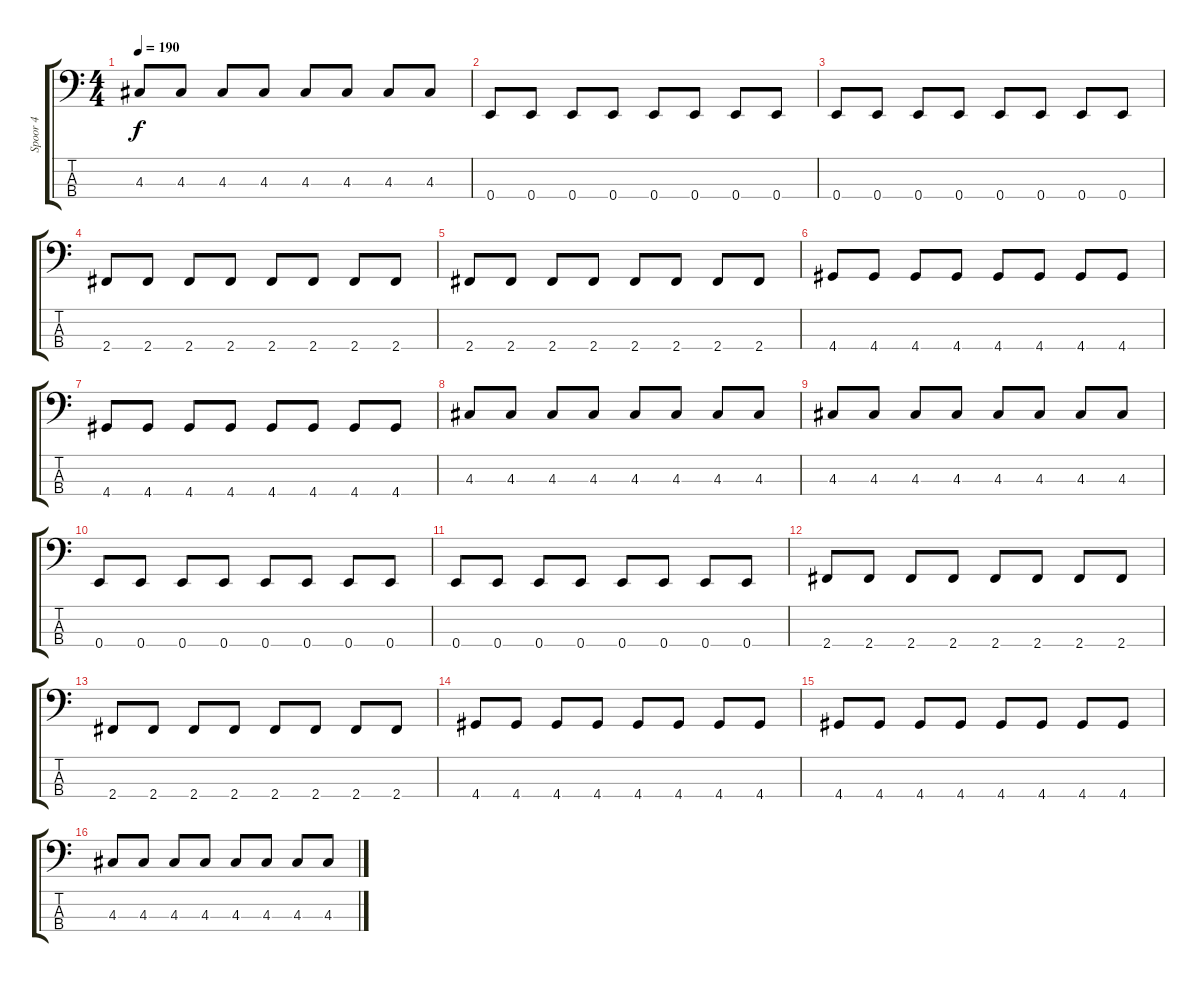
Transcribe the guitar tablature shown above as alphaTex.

\track ("Spoor 4" "Spoor 4") {instrument electricbassfinger}
\staff {score tabs}
\tuning (G2 D2 A1 E1) {hide}
\ts (4 4)
\tempo 190
\clef f4
\ks c
4.3.8{dy f} 4.3.8 4.3.8 4.3.8 4.3.8 4.3.8 4.3.8 4.3.8 |
0.4.8 0.4.8 0.4.8 0.4.8 0.4.8 0.4.8 0.4.8 0.4.8 |
0.4.8 0.4.8 0.4.8 0.4.8 0.4.8 0.4.8 0.4.8 0.4.8 |
2.4.8 2.4.8 2.4.8 2.4.8 2.4.8 2.4.8 2.4.8 2.4.8 |
2.4.8 2.4.8 2.4.8 2.4.8 2.4.8 2.4.8 2.4.8 2.4.8 |
4.4.8 4.4.8 4.4.8 4.4.8 4.4.8 4.4.8 4.4.8 4.4.8 |
4.4.8 4.4.8 4.4.8 4.4.8 4.4.8 4.4.8 4.4.8 4.4.8 |
4.3.8 4.3.8 4.3.8 4.3.8 4.3.8 4.3.8 4.3.8 4.3.8 |
4.3.8 4.3.8 4.3.8 4.3.8 4.3.8 4.3.8 4.3.8 4.3.8 |
0.4.8 0.4.8 0.4.8 0.4.8 0.4.8 0.4.8 0.4.8 0.4.8 |
0.4.8 0.4.8 0.4.8 0.4.8 0.4.8 0.4.8 0.4.8 0.4.8 |
2.4.8 2.4.8 2.4.8 2.4.8 2.4.8 2.4.8 2.4.8 2.4.8 |
2.4.8 2.4.8 2.4.8 2.4.8 2.4.8 2.4.8 2.4.8 2.4.8 |
4.4.8 4.4.8 4.4.8 4.4.8 4.4.8 4.4.8 4.4.8 4.4.8 |
4.4.8 4.4.8 4.4.8 4.4.8 4.4.8 4.4.8 4.4.8 4.4.8 |
4.3.8 4.3.8 4.3.8 4.3.8 4.3.8 4.3.8 4.3.8 4.3.8
